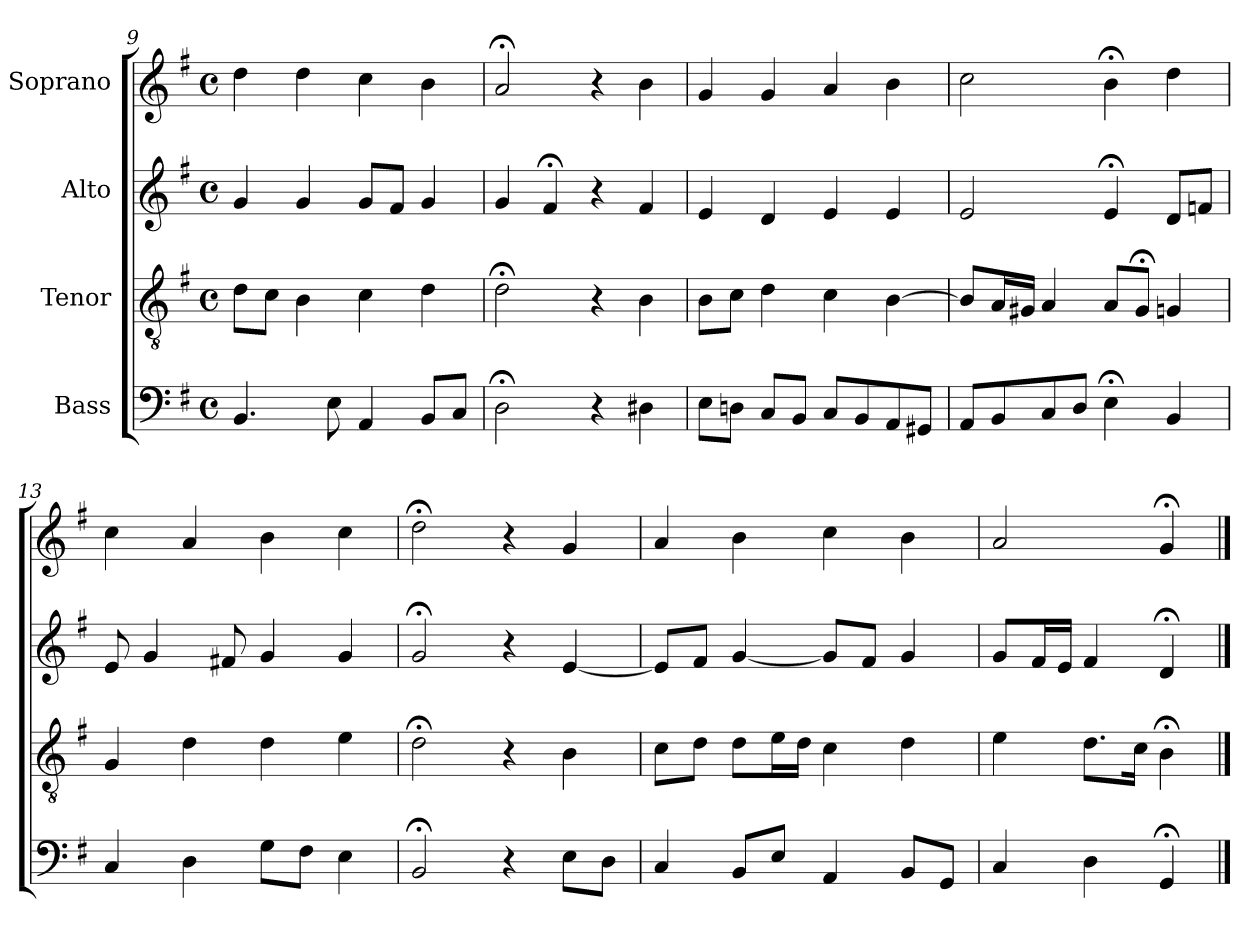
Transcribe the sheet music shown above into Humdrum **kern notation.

**kern	**kern	**kern	**kern
*part4	*part3	*part2	*part1
*staff4	*staff3	*staff2	*staff1
*I"Bass	*I"Tenor	*I"Alto	*I"Soprano
*clefF4	*clefGv2	*clefG2	*clefG2
*k[f#]	*k[f#]	*k[f#]	*k[f#]
*M4/4	*M4/4	*M4/4	*M4/4
*met(c)	*met(c)	*met(c)	*met(c)
=9	=9	=9	=9
4.BB	8dL	4g	4dd
.	8cJ	.	.
.	4B	4g	4dd
8E	.	.	.
4AA	4c	8gL	4cc
.	.	8f#J	.
8BBL	4d	4g	4b
8CJ	.	.	.
=10	=10	=10	=10
2D;<	2d;<	4g	2a;<
.	.	4f#;<	.
4r	4r	4r	4r
4D#X	4B	4f#	4b
=11	=11	=11	=11
8EL	8BL	4e	4g
8DnJ	8cJ	.	.
8CL	4d	4d	4g
8BBJ	.	.	.
8CL	4c	4e	4a
8BB	.	.	.
8AA	[4B	4e	4b
8GG#XJ	.	.	.
=12	=12	=12	=12
8AAL	8BL]	2e	2cc
8BB	16AL	.	.
.	16G#XJJ	.	.
8C	4A	.	.
8DJ	.	.	.
4E;<	8AL	4e;<	4b;<
.	8G#;<J	.	.
4BB	4Gn	8dL	4dd
.	.	8fnJ	.
=13	=13	=13	=13
4C	4G	8e	4cc
.	.	4g	.
4D	4d	.	4a
.	.	8f#X	.
8GL	4d	4g	4b
8F#J	.	.	.
4E	4e	4g	4cc
=14	=14	=14	=14
2BB;<	2d;<	2g;<	2dd;<
4r	4r	4r	4r
8EL	4B	[4e	4g
8DJ	.	.	.
=15	=15	=15	=15
4C	8cL	8eL]	4a
.	8dJ	8f#J	.
8BBL	8dL	[4g	4b
8EJ	16eL	.	.
.	16dJJ	.	.
4AA	4c	8gL]	4cc
.	.	8f#J	.
8BBL	4d	4g	4b
8GGJ	.	.	.
=16	=16	=16	=16
4C	4e	8gL	2a
.	.	16f#L	.
.	.	16eJJ	.
4D	8.dL	4f#	.
.	16cJk	.	.
4GG;<	4B;<	4d;<	4g;<
==	==	==	==
*-	*-	*-	*-
